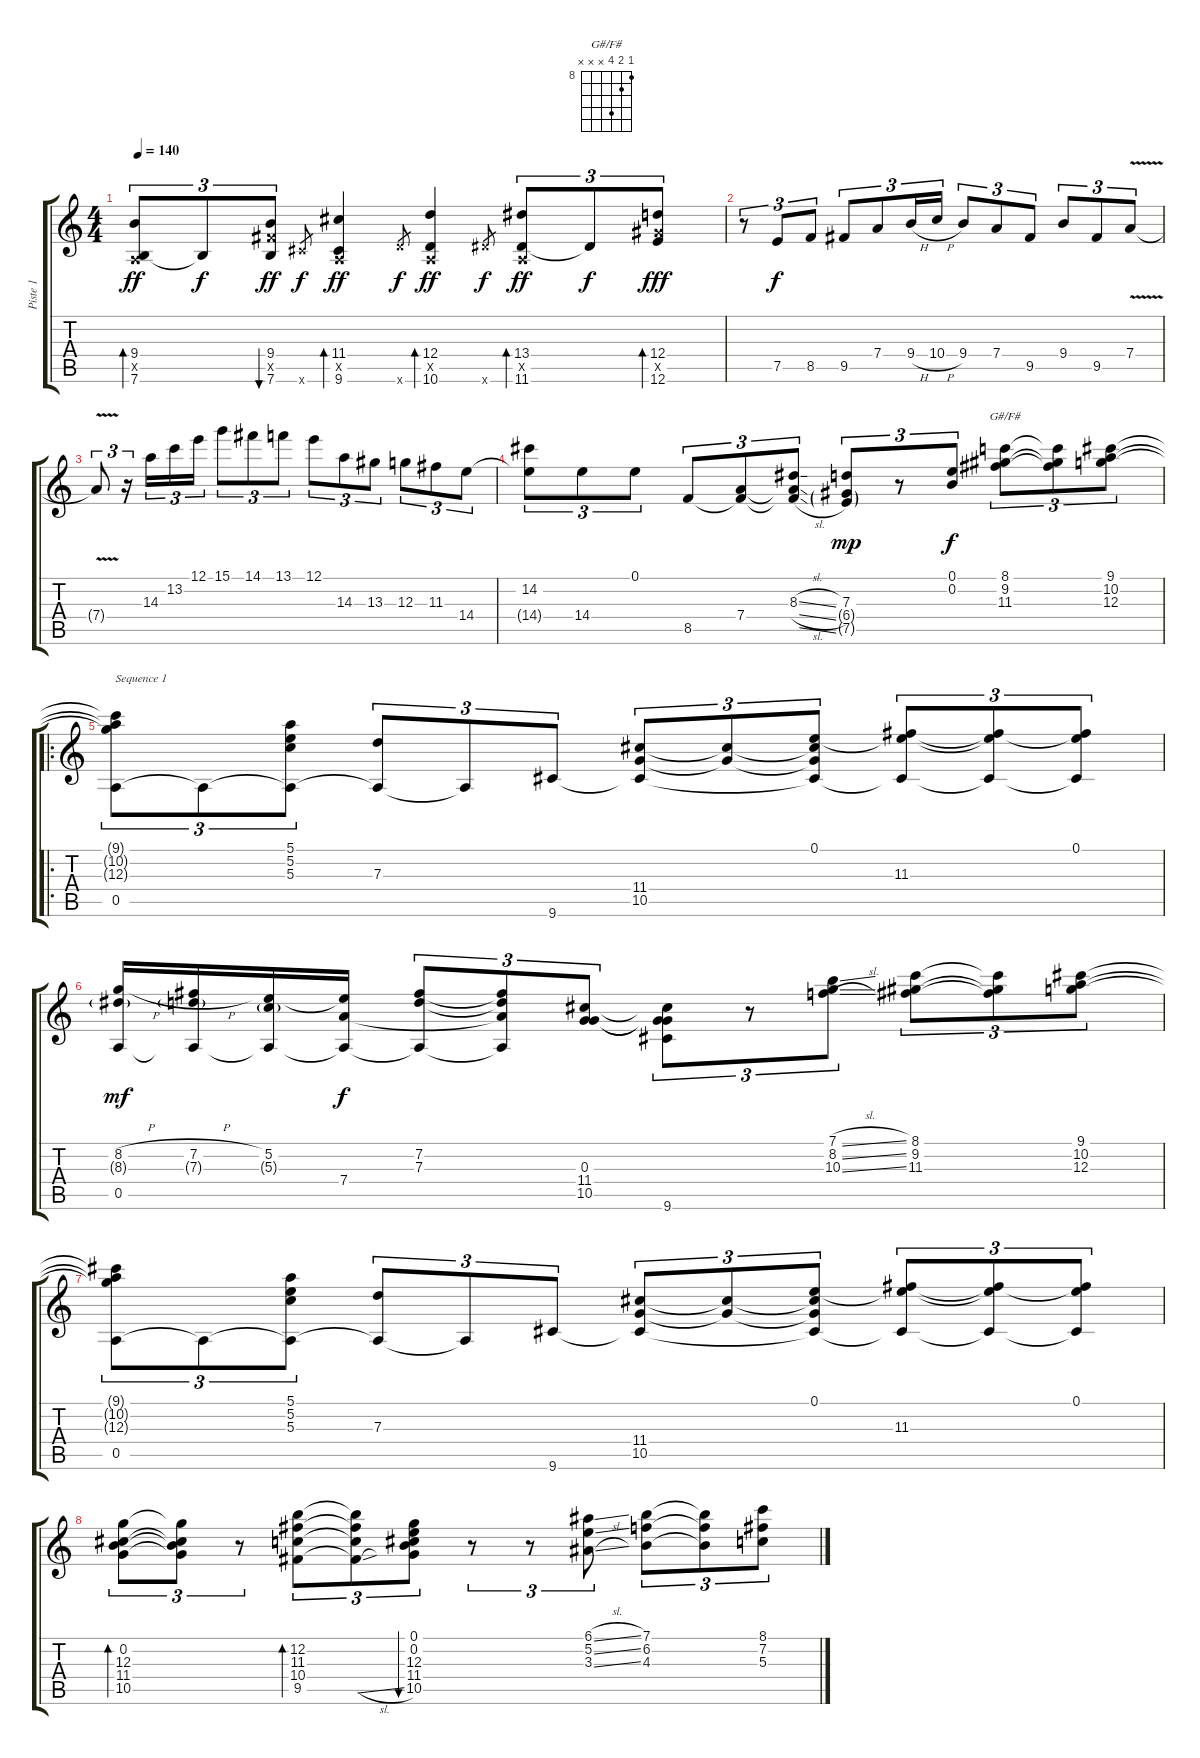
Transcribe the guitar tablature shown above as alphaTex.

\track ("Piste 1" "Piste 1") {instrument acousticguitarnylon}
\staff {score tabs}
\tuning (E4 B3 G3 D3 A2 E2) {hide}
\chord ("G#/F#" 8 9 11 x x x) {firstfret 8}
\ts (4 4)
\tempo 140
\clef g2
\ks c
(9.4 0.5{x} 7.6).8{tu (3 2) bd 60 dy ff} 7.6{t}.8{tu (3 2) dy f} (9.4 9.5{x} 7.6).8{tu (3 2) bu 60 dy ff} 9.6{x}.8{gr dy f} (11.4 0.5{x} 9.6).4{bd 60 dy ff} 10.6{x}.8{gr dy f} (12.4 0.5{x} 10.6).4{bd 60 dy ff} 11.6{x}.8{gr dy f} (13.4 0.5{x} 11.6).8{tu (3 2) bd 60 dy ff} 11.6{t}.8{tu (3 2) dy f} (12.4 11.5{x} 12.6).8{tu (3 2) bd 60 dy fff} |
r.8{tu (3 2)} 7.5.8{tu (3 2) dy f} 8.5.8{tu (3 2)} 9.5.8{tu (3 2)} 7.4.8{tu (3 2)} 9.4{h}.16{tu (3 2)} 10.4{h}.16{tu (3 2)} 9.4.8{tu (3 2)} 7.4.8{tu (3 2)} 9.5.8{tu (3 2)} 9.4.8{tu (3 2)} 9.5.8{tu (3 2)} 7.4{v}.8{tu (3 2)} |
7.4{t}.8{tu (3 2)} r.16{tu (3 2)} 14.3.16{tu (3 2)} 13.2.16{tu (3 2)} 12.1.16{tu (3 2)} 15.1.8{tu (3 2)} 14.1.8{tu (3 2)} 13.1.8{tu (3 2)} 12.1.8{tu (3 2)} 14.3.8{tu (3 2)} 13.3.8{tu (3 2)} 12.3.8{tu (3 2)} 11.3.8{tu (3 2)} 14.4.8{tu (3 2)} |
(14.2 14.4{t}).8{tu (3 2)} 14.4.8{tu (3 2)} 0.1.8{tu (3 2)} 8.5.8{tu (3 2)} (7.4 8.5{t}).8{tu (3 2)} (8.3{sl} 7.4{sl t} 8.5{sl t}).8{tu (3 2)} (7.3 6.4{g} 7.5{g}).8{tu (3 2) dy mp} r.8{tu (3 2)} (0.1 0.2).8{tu (3 2) dy f} (8.1 9.2 11.3).8{tu (3 2) ch "G#/F#"} (8.1{t} 9.2{t} 11.3{t}).8{tu (3 2)} (9.1 10.2 12.3).8{tu (3 2)} |
\ro
(9.1{t} 10.2{t} 12.3{t} 0.5).8{tu (3 2) txt "Sequence 1"} 0.5{t}.8{tu (3 2)} (5.1 5.2 5.3 0.5{t}).8{tu (3 2)} (7.3 0.5{t}).8{tu (3 2)} 0.5{t}.8{tu (3 2)} 9.6.8{tu (3 2)} (11.4 10.5 9.6{t}).8{tu (3 2)} (11.4{t} 10.5{t}).8{tu (3 2)} (0.1 11.4{t} 10.5{t} 9.6{t}).8{tu (3 2)} (0.1{t} 11.3 9.6{t}).8{tu (3 2)} (0.1{t} 11.3{t} 9.6{t}).8{tu (3 2)} (0.1 11.3{t} 9.6{t}).8{tu (3 2)} |
(8.2{h} 8.3{g} 0.5).16{dy mf} (7.2{h} 7.3{g} 0.5{t}).16 (5.2 5.3{g} 0.5{t}).16 (5.2{t} 7.4 0.5{t}).16{dy f} (7.2 7.3 0.5{t}).8{tu (3 2)} (7.2{t} 7.3{t} 7.4{t} 0.5{t}).8{tu (3 2)} (0.3 11.4 10.5).8{tu (3 2)} (0.3{t} 11.4{t} 10.5{t} 9.6).8{tu (3 2)} r.8{tu (3 2)} (7.1{sl} 8.2{sl} 10.3{sl}).8{tu (3 2)} (8.1 9.2 11.3).8{tu (3 2)} (8.1{t} 9.2{t} 11.3{t}).8{tu (3 2)} (9.1 10.2 12.3).8{tu (3 2)} |
(9.1{t} 10.2{t} 12.3{t} 0.5).8{tu (3 2)} 0.5{t}.8{tu (3 2)} (5.1 5.2 5.3 0.5{t}).8{tu (3 2)} (7.3 0.5{t}).8{tu (3 2)} 0.5{t}.8{tu (3 2)} 9.6.8{tu (3 2)} (11.4 10.5 9.6{t}).8{tu (3 2)} (11.4{t} 10.5{t}).8{tu (3 2)} (0.1 11.4{t} 10.5{t} 9.6{t}).8{tu (3 2)} (0.1{t} 11.3 9.6{t}).8{tu (3 2)} (0.1{t} 11.3{t} 9.6{t}).8{tu (3 2)} (0.1 11.3{t} 9.6{t}).8{tu (3 2)} |
(0.2 12.3 11.4 10.5).8{tu (3 2) bd 60} (0.2{t} 12.3{t} 11.4{t} 10.5{t}).8{tu (3 2)} r.8{tu (3 2)} (12.2 11.3 10.4 9.5).8{tu (3 2) bd 30} (12.2{t} 11.3{t} 10.4{t} 9.5{sl t}).8{tu (3 2)} (0.1 0.2 12.3 11.4 10.5).8{tu (3 2) bu 30} r.8{tu (3 2)} r.8{tu (3 2)} (6.1{sl} 5.2{sl} 3.3{sl}).8{tu (3 2)} (7.1 6.2 4.3).8{tu (3 2)} (7.1{t} 6.2{t} 4.3{t}).8{tu (3 2)} (8.1 7.2 5.3).8{tu (3 2)}
